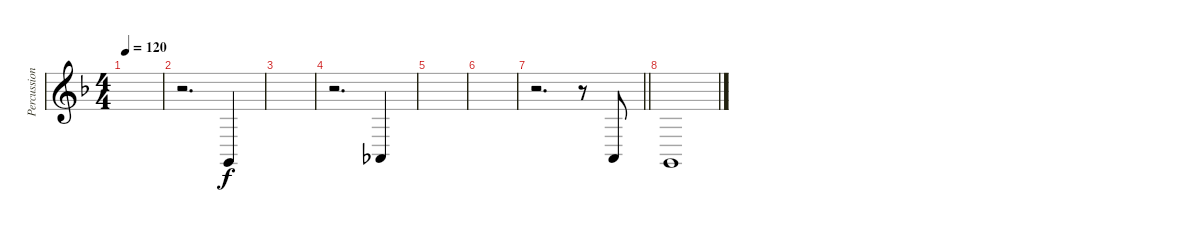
\track ("Percussion" "Percussion") {instrument timpani}
\staff {score}
\tuning (E4 B3 G3 D3 A2 E2 B1) {hide}
\ts (4 4)
\tempo 120
\clef g2
\ks f
|
r.2{d} 3.6.4 |
|
r.2{d} 4.6.4 |
|
|
\barLineRight lightlight
r.2{d} r.8 5.6.8 |
\section ("" "")
3.6.1
